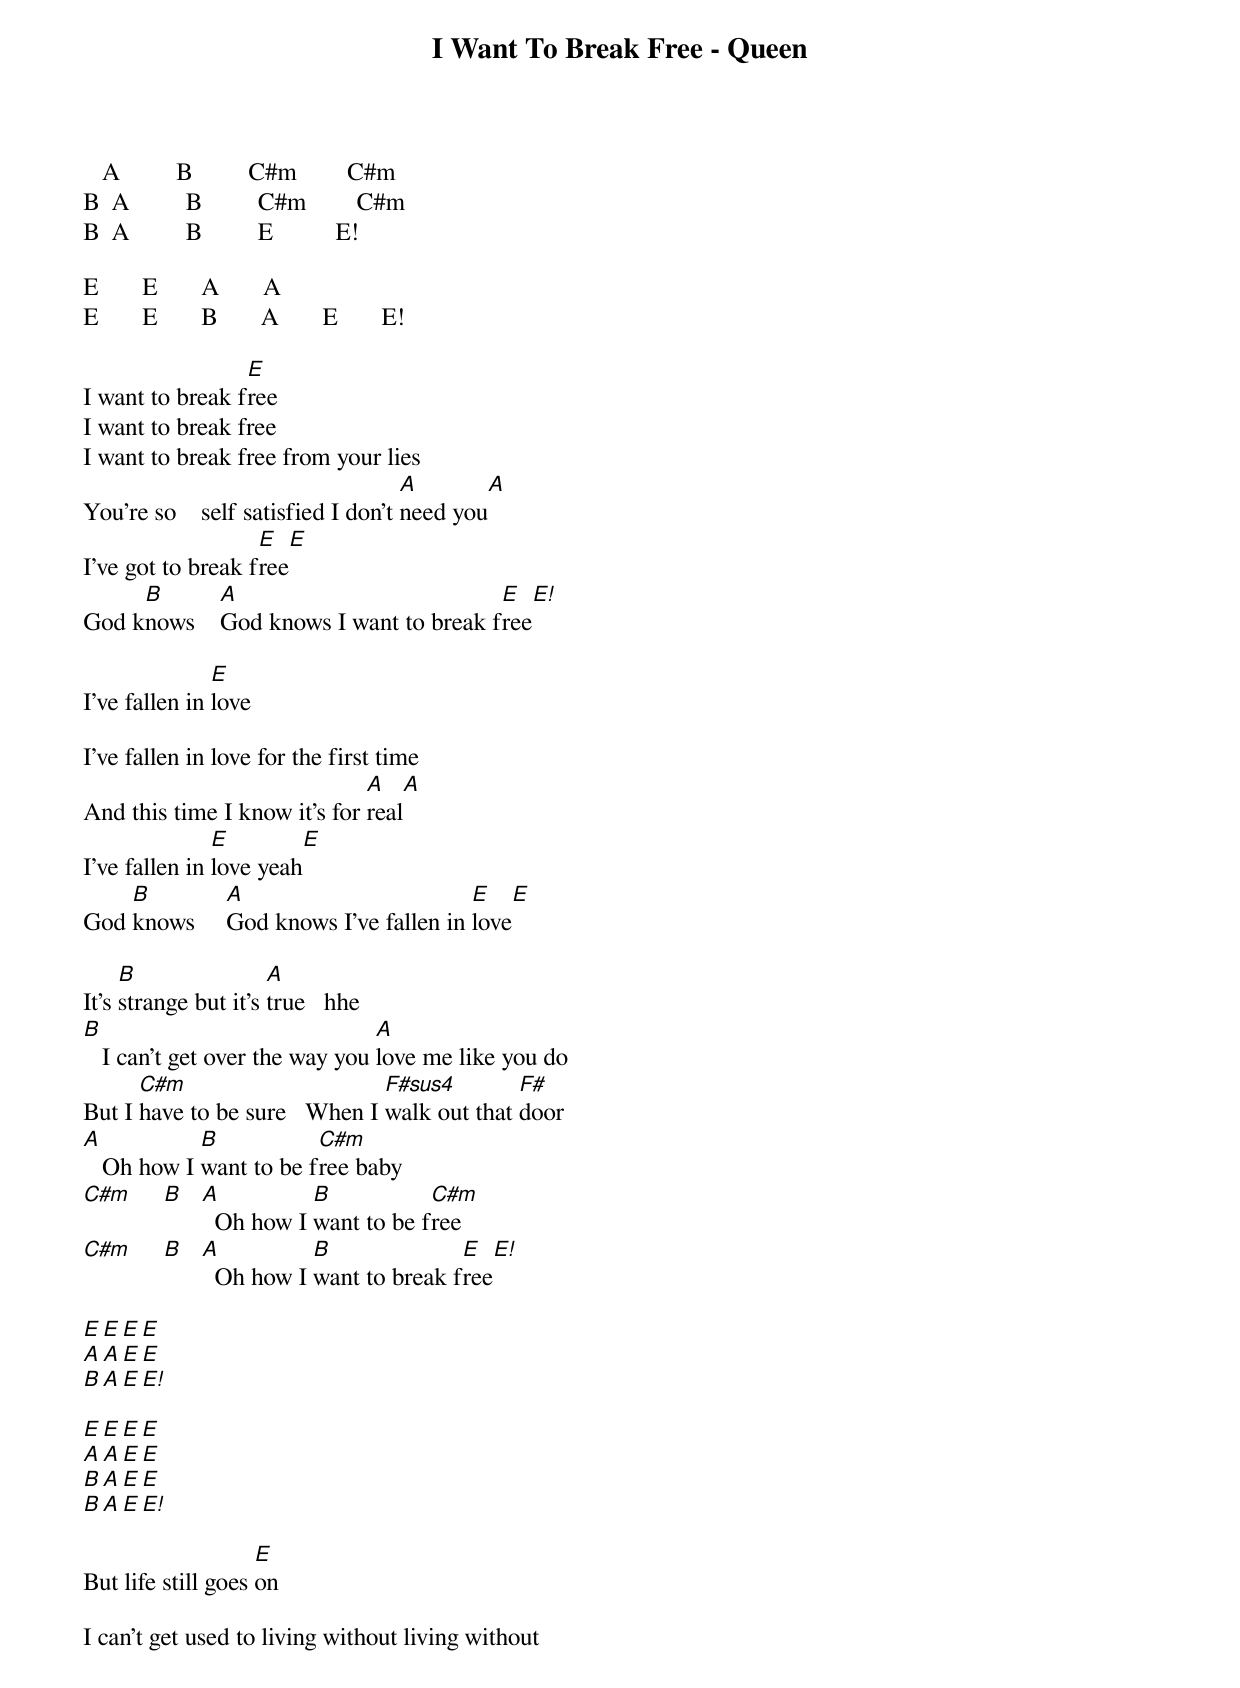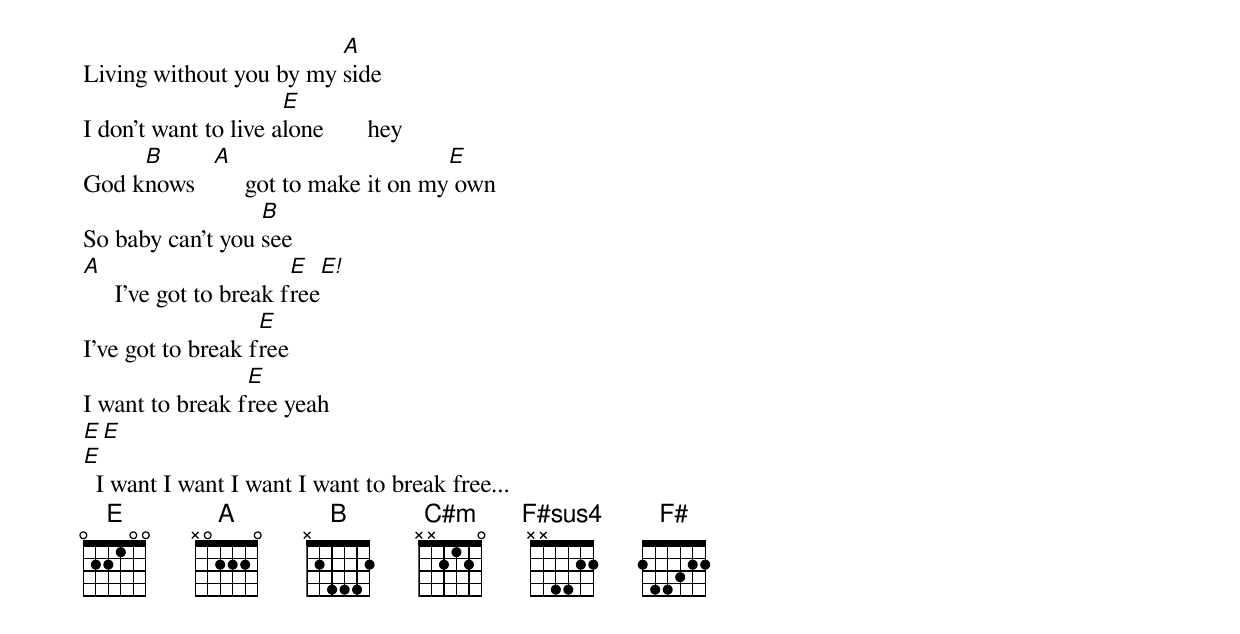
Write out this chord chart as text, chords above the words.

I Want To Break Free - Queen

{Only keyboard}
   A         B         C#m        C#m
B  A         B         C#m        C#m
B  A         B         E          E!

{Drums + keyboard + guitar}
E       E       A       A
E       E       B       A       E       E!

                 E
I want to break free
I want to break free
I want to break free from your lies
                                    A       A
You're so    self satisfied I don't need you
                   E       E
I've got to break free
     B       A                          E    E!
God knows    God knows I want to break free

               E
I've fallen in love

I've fallen in love for the first time
                              A     A
And this time I know it's for real
               E         E
I've fallen in love yeah
    B         A                        E       E
God knows     God knows I've fallen in love

     B                A
It's strange but it's true   hhe
B                               A
   I can't get over the way you love me like you do
      C#m                      F#sus4        F#
But I have to be sure   When I walk out that door
A           B           C#m
   Oh how I want to be free baby
C#m  B  A          B           C#m
          Oh how I want to be free
C#m  B  A          B              E    E!
          Oh how I want to break free

{Keyboard - trumpet}
E       E       E       E
A       A       E       E
B       A       E       E!

{Keyboard - strings}
E       E       E       E
A       A       E       E
B       A       E       E
B       A       E       E!

                    E
But life still goes on

I can't get used to living without living without
                         A
Living without you by my side
                      E
I don't want to live alone       hey
     B      A                        E
God knows        got to make it on my own
                  B
So baby can't you see
A                       E     E!
     I've got to break free
                   E
I've got to break free
                 E
I want to break free yeah
E        E
E
  I want I want I want I want to break free...
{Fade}
